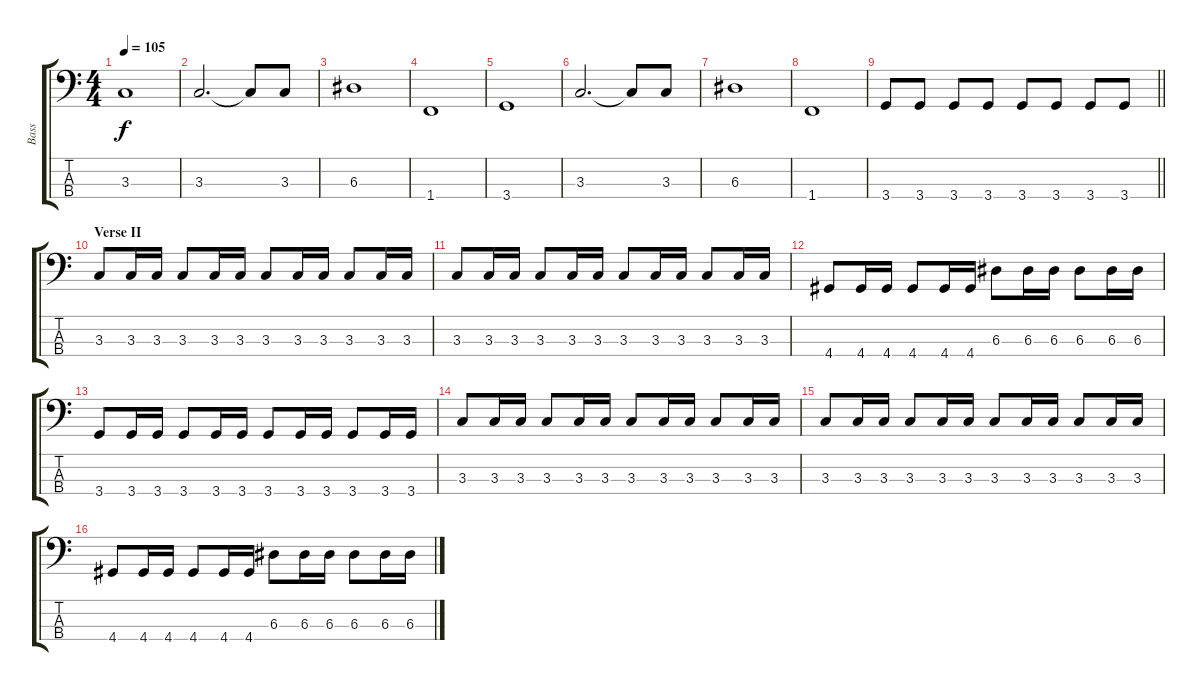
\track ("Bass" "Bass") {instrument electricbassfinger}
\staff {score tabs}
\tuning (G2 D2 A1 E1) {hide}
\ts (4 4)
\tempo 105
\clef f4
\ks c
3.3.1{dy f} |
3.3.2{d} 3.3{t}.8 3.3.8 |
6.3.1 |
1.4.1 |
3.4.1 |
3.3.2{d} 3.3{t}.8 3.3.8 |
6.3.1 |
1.4.1 |
\barLineRight lightlight
3.4.8 3.4.8 3.4.8 3.4.8 3.4.8 3.4.8 3.4.8 3.4.8 |
\section ("" "Verse II")
3.3.8 3.3.16 3.3.16 3.3.8 3.3.16 3.3.16 3.3.8 3.3.16 3.3.16 3.3.8 3.3.16 3.3.16 |
3.3.8 3.3.16 3.3.16 3.3.8 3.3.16 3.3.16 3.3.8 3.3.16 3.3.16 3.3.8 3.3.16 3.3.16 |
4.4.8 4.4.16 4.4.16 4.4.8 4.4.16 4.4.16 6.3.8 6.3.16 6.3.16 6.3.8 6.3.16 6.3.16 |
3.4.8 3.4.16 3.4.16 3.4.8 3.4.16 3.4.16 3.4.8 3.4.16 3.4.16 3.4.8 3.4.16 3.4.16 |
3.3.8 3.3.16 3.3.16 3.3.8 3.3.16 3.3.16 3.3.8 3.3.16 3.3.16 3.3.8 3.3.16 3.3.16 |
3.3.8 3.3.16 3.3.16 3.3.8 3.3.16 3.3.16 3.3.8 3.3.16 3.3.16 3.3.8 3.3.16 3.3.16 |
4.4.8 4.4.16 4.4.16 4.4.8 4.4.16 4.4.16 6.3.8 6.3.16 6.3.16 6.3.8 6.3.16 6.3.16
